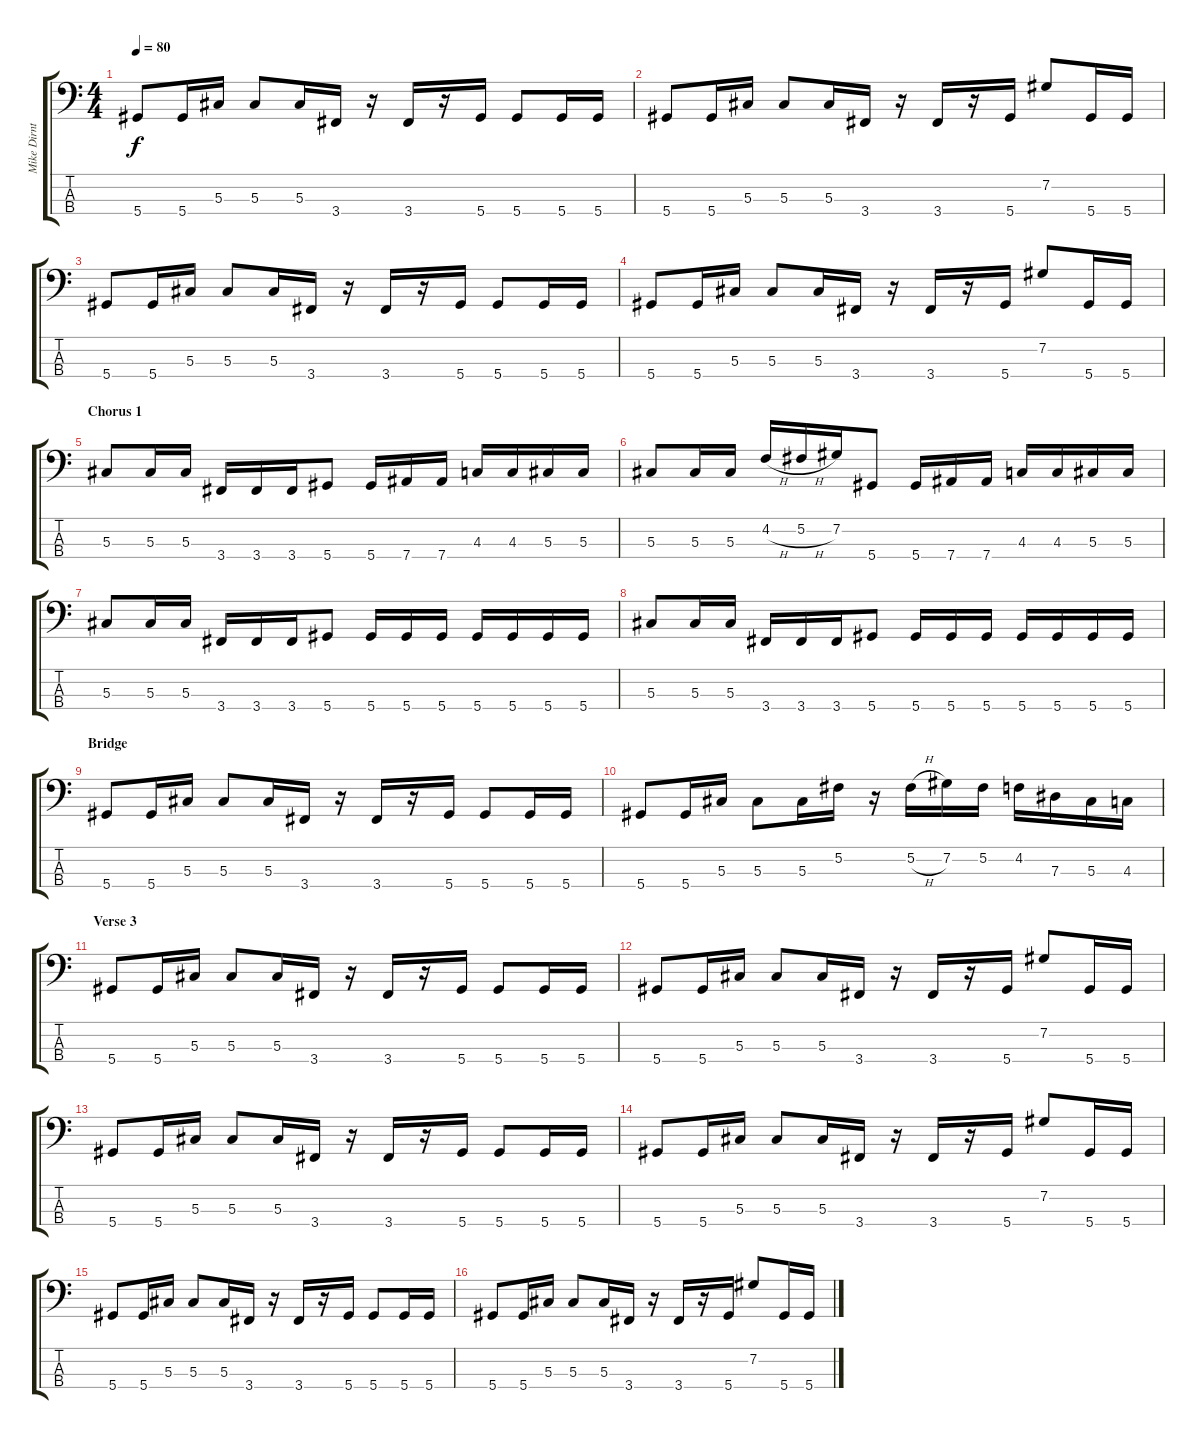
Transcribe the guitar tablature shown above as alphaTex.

\track ("Mike Dirnt" "Mike Dirnt") {instrument electricbasspick}
\staff {score tabs}
\tuning (Gb2 Db2 Ab1 Eb1) {hide}
\ts (4 4)
\tempo 80
\clef f4
\ks c
5.4.8{dy f} 5.4.16 5.3.16 5.3.8 5.3.16 3.4.16 r.16 3.4.16 r.16 5.4.16 5.4.8 5.4.16 5.4.16 |
5.4.8 5.4.16 5.3.16 5.3.8 5.3.16 3.4.16 r.16 3.4.16 r.16 5.4.16 7.2.8 5.4.16 5.4.16 |
5.4.8 5.4.16 5.3.16 5.3.8 5.3.16 3.4.16 r.16 3.4.16 r.16 5.4.16 5.4.8 5.4.16 5.4.16 |
5.4.8 5.4.16 5.3.16 5.3.8 5.3.16 3.4.16 r.16 3.4.16 r.16 5.4.16 7.2.8 5.4.16 5.4.16 |
\section ("" "Chorus 1")
5.3.8 5.3.16 5.3.16 3.4.16 3.4.16 3.4.16 5.4.8 5.4.16 7.4.16 7.4.16 4.3.16 4.3.16 5.3.16 5.3.16 |
5.3.8 5.3.16 5.3.16 4.2{h}.16 5.2{h}.16 7.2.16 5.4.8 5.4.16 7.4.16 7.4.16 4.3.16 4.3.16 5.3.16 5.3.16 |
5.3.8 5.3.16 5.3.16 3.4.16 3.4.16 3.4.16 5.4.8 5.4.16 5.4.16 5.4.16 5.4.16 5.4.16 5.4.16 5.4.16 |
5.3.8 5.3.16 5.3.16 3.4.16 3.4.16 3.4.16 5.4.8 5.4.16 5.4.16 5.4.16 5.4.16 5.4.16 5.4.16 5.4.16 |
\section ("" "Bridge")
5.4.8 5.4.16 5.3.16 5.3.8 5.3.16 3.4.16 r.16 3.4.16 r.16 5.4.16 5.4.8 5.4.16 5.4.16 |
5.4.8 5.4.16 5.3.16 5.3.8 5.3.16 5.2.16 r.16 5.2{h}.16 7.2.16 5.2.16 4.2.16 7.3.16 5.3.16 4.3.16 |
\section ("" "Verse 3")
5.4.8 5.4.16 5.3.16 5.3.8 5.3.16 3.4.16 r.16 3.4.16 r.16 5.4.16 5.4.8 5.4.16 5.4.16 |
5.4.8 5.4.16 5.3.16 5.3.8 5.3.16 3.4.16 r.16 3.4.16 r.16 5.4.16 7.2.8 5.4.16 5.4.16 |
5.4.8 5.4.16 5.3.16 5.3.8 5.3.16 3.4.16 r.16 3.4.16 r.16 5.4.16 5.4.8 5.4.16 5.4.16 |
5.4.8 5.4.16 5.3.16 5.3.8 5.3.16 3.4.16 r.16 3.4.16 r.16 5.4.16 7.2.8 5.4.16 5.4.16 |
5.4.8 5.4.16 5.3.16 5.3.8 5.3.16 3.4.16 r.16 3.4.16 r.16 5.4.16 5.4.8 5.4.16 5.4.16 |
5.4.8 5.4.16 5.3.16 5.3.8 5.3.16 3.4.16 r.16 3.4.16 r.16 5.4.16 7.2.8 5.4.16 5.4.16
